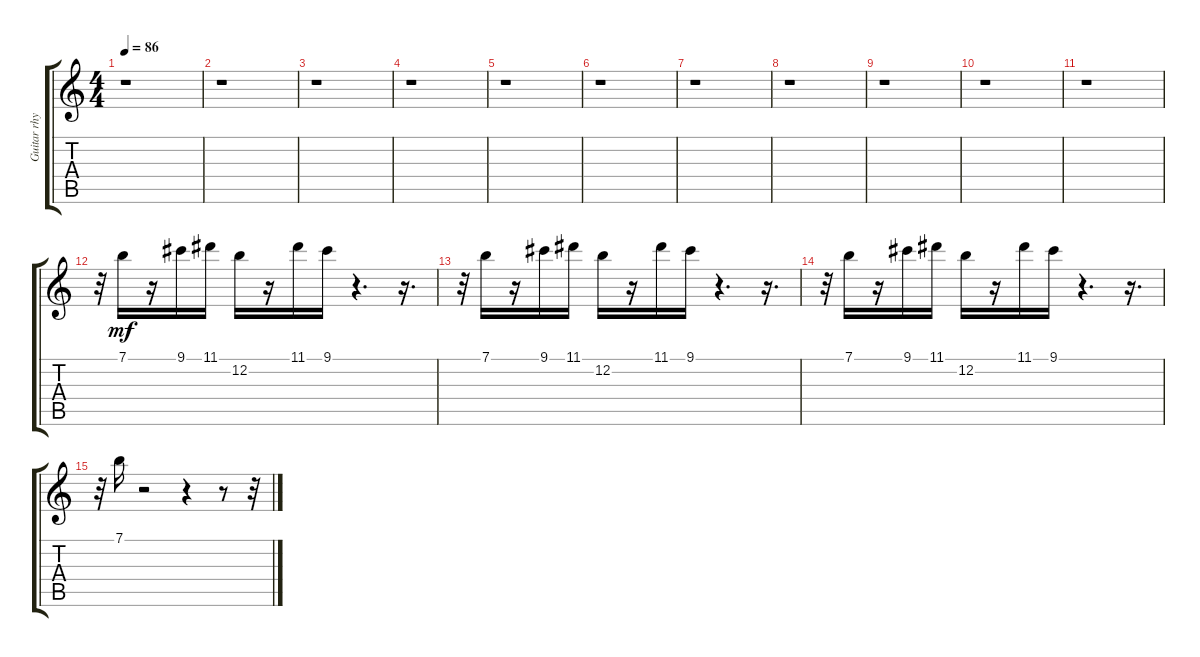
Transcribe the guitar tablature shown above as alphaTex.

\track ("Guitar rhythmic motif" "Guitar rhy") {instrument overdrivenguitar}
\staff {score tabs}
\tuning (E4 B3 G3 D3 A2 E2) {hide}
\ts (4 4)
\tempo 86
\clef g2
\ks c
r.1{dy mf} |
r.1 |
r.1 |
r.1 |
r.1 |
r.1 |
r.1 |
r.1 |
r.1 |
r.1 |
r.1 |
r.32 7.1.16 r.16 9.1.16 11.1.16 12.2.16 r.16 11.1.16 9.1.16 r.4{d} r.16{d} |
r.32 7.1.16 r.16 9.1.16 11.1.16 12.2.16 r.16 11.1.16 9.1.16 r.4{d} r.16{d} |
r.32 7.1.16 r.16 9.1.16 11.1.16 12.2.16 r.16 11.1.16 9.1.16 r.4{d} r.16{d} |
r.32 7.1.16 r.2 r.4 r.8 r.32
